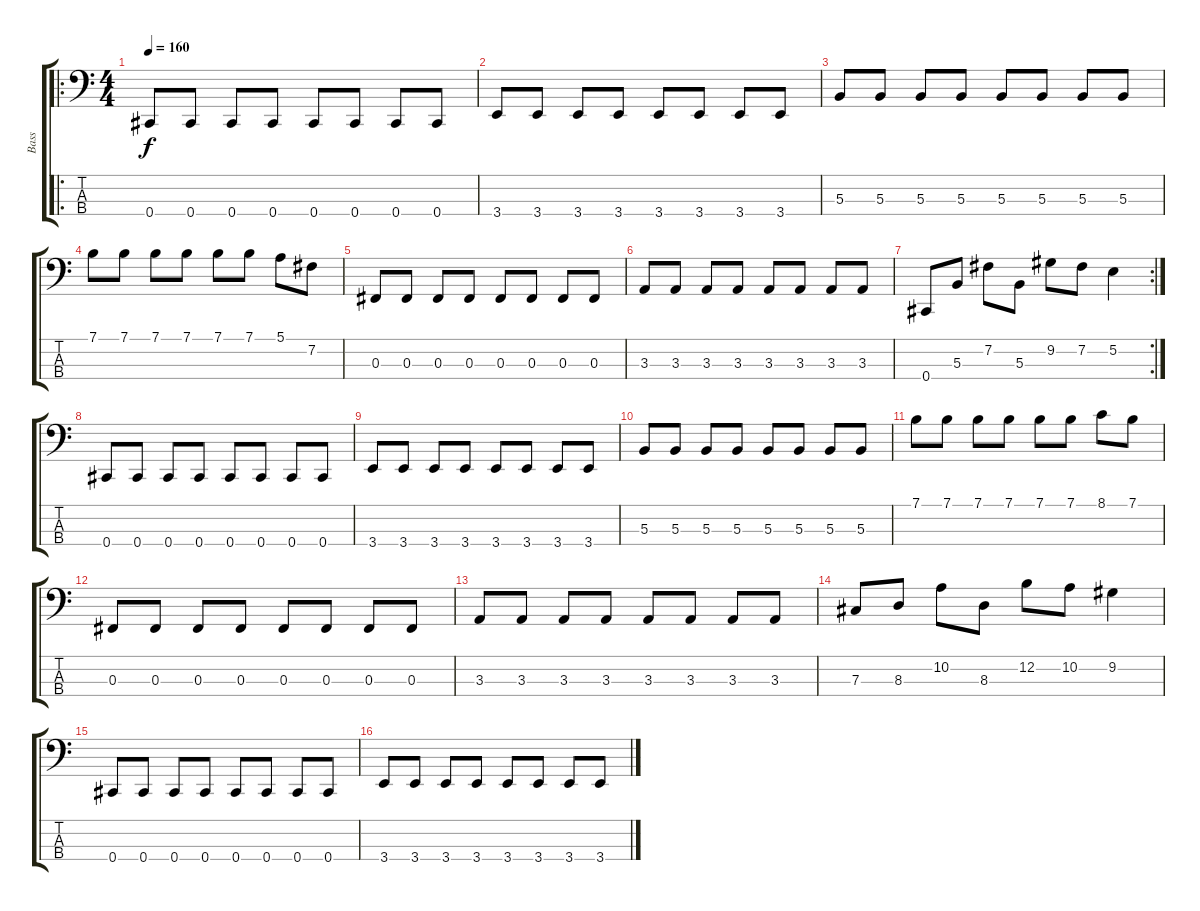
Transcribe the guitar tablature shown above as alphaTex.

\track ("Bass" "Bass") {instrument acousticbass}
\staff {score tabs}
\tuning (E2 B1 Gb1 Db1) {hide}
\ro
\ts (4 4)
\tempo 160
\clef f4
\ks c
0.4.8{dy f} 0.4.8 0.4.8 0.4.8 0.4.8 0.4.8 0.4.8 0.4.8 |
3.4.8 3.4.8 3.4.8 3.4.8 3.4.8 3.4.8 3.4.8 3.4.8 |
5.3.8 5.3.8 5.3.8 5.3.8 5.3.8 5.3.8 5.3.8 5.3.8 |
7.1.8 7.1.8 7.1.8 7.1.8 7.1.8 7.1.8 5.1.8 7.2.8 |
0.3.8 0.3.8 0.3.8 0.3.8 0.3.8 0.3.8 0.3.8 0.3.8 |
3.3.8 3.3.8 3.3.8 3.3.8 3.3.8 3.3.8 3.3.8 3.3.8 |
\rc 2
0.4.8 5.3.8 7.2.8 5.3.8 9.2.8 7.2.8 5.2.4 |
0.4.8{volume 13} 0.4.8 0.4.8 0.4.8 0.4.8 0.4.8 0.4.8 0.4.8 |
3.4.8 3.4.8 3.4.8 3.4.8 3.4.8 3.4.8 3.4.8 3.4.8 |
5.3.8{volume 11} 5.3.8 5.3.8 5.3.8 5.3.8 5.3.8 5.3.8 5.3.8 |
7.1.8 7.1.8 7.1.8 7.1.8 7.1.8 7.1.8 8.1.8 7.1.8 |
0.3.8{volume 9} 0.3.8 0.3.8 0.3.8 0.3.8 0.3.8 0.3.8 0.3.8 |
3.3.8 3.3.8 3.3.8 3.3.8 3.3.8 3.3.8 3.3.8 3.3.8 |
7.3.8{volume 7} 8.3.8 10.2.8 8.3.8 12.2.8 10.2.8 9.2.4 |
0.4.8{volume 5} 0.4.8 0.4.8 0.4.8 0.4.8 0.4.8 0.4.8 0.4.8 |
3.4.8 3.4.8 3.4.8 3.4.8 3.4.8 3.4.8 3.4.8 3.4.8
